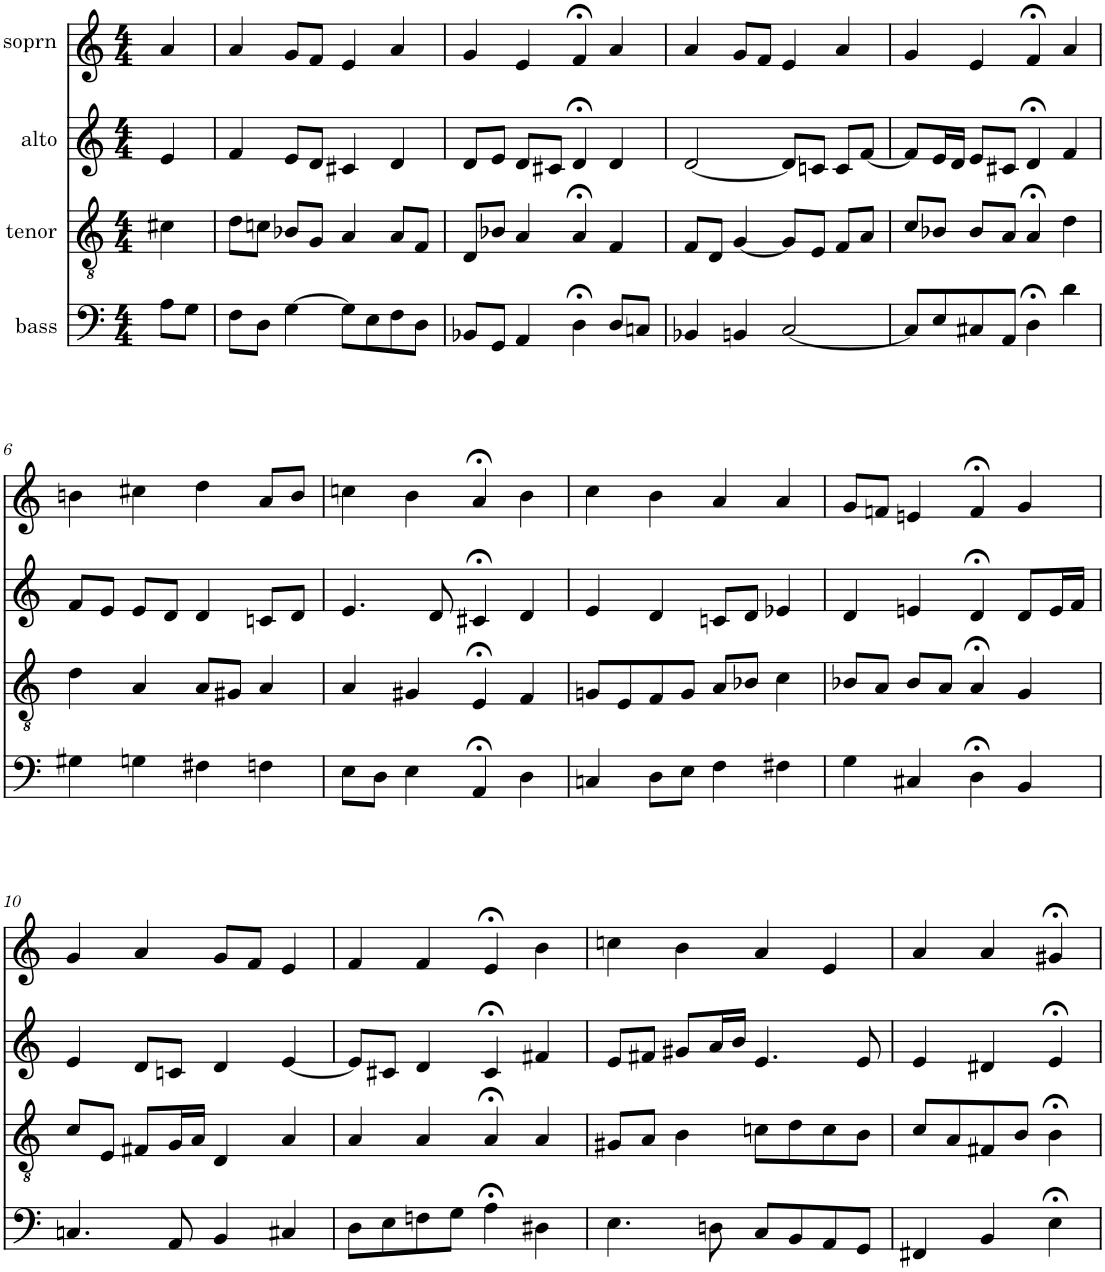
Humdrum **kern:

**kern	**kern	**kern	**kern
*part4	*part3	*part2	*part1
*staff4	*staff3	*staff2	*staff1
*I"bass	*I"tenor	*I"alto	*I"soprn
*clefF4	*clefGv2	*clefG2	*clefG2
*k[]	*k[]	*k[]	*k[]
*M4/4	*M4/4	*M4/4	*M4/4
=1	=1	=1	=1
8A\L	4c#X\	4e/	4a/
8G\J	.	.	.
=2	=2	=2	=2
8F\L	8d\L	4f/	4a/
8D\J	8cn\J	.	.
[4G\	8B-X/L	8e/L	8g/L
.	8G/J	8d/J	8f/J
8G\L]	4A/	4c#X/	4e/
8E\	.	.	.
8F\	8A/L	4d/	4a/
8D\J	8F/J	.	.
=3	=3	=3	=3
8BB-X/L	8D/L	8d/L	4g/
8GG/J	8B-X/J	8e/J	.
4AA/	4A/	8d/L	4e/
.	.	8c#X/J	.
4D;<\	4A;</	4d;</	4f;</
8D/L	4F/	4d/	4a/
8Cn/J	.	.	.
=4	=4	=4	=4
4BB-X/	8F/L	[2d/	4a/
.	8D/J	.	.
4BBn/	[4G/	.	8g/L
.	.	.	8f/J
[2C/	8G/L]	8d/L]	4e/
.	8E/J	8cn/J	.
.	8F/L	8c/L	4a/
.	8A/J	[8f/J	.
=5	=5	=5	=5
8C/L]	8c/L	8f/L]	4g/
8E/	8B-X/J	16e/L	.
.	.	16d/JJ	.
8C#X/	8B-/L	8e/L	4e/
8AA/J	8A/J	8c#X/J	.
4D;<\	4A;</	4d;</	4f;</
4d\	4d\	4f/	4a/
!!LO:LB:g=z
=6	=6	=6	=6
4G#X\	4d\	8f/L	4bn\
.	.	8e/J	.
4Gn\	4A/	8e/L	4cc#X\
.	.	8d/J	.
4F#X\	8A/L	4d/	4dd\
.	8G#X/J	.	.
4Fn\	4A/	8cn/L	8a/L
.	.	8d/J	8b/J
=7	=7	=7	=7
8E\L	4A/	4.e/	4ccn\
8D\J	.	.	.
4E\	4G#X/	.	4b\
.	.	8d/	.
4AA;</	4E;</	4c#X;</	4a;</
4D\	4F/	4d/	4b\
=8	=8	=8	=8
4Cn/	8Gn/L	4e/	4cc\
.	8E/	.	.
8D\L	8F/	4d/	4b\
8E\J	8G/J	.	.
4F\	8A/L	8cn/L	4a/
.	8B-X/J	8d/J	.
4F#X\	4c\	4e-X/	4a/
=9	=9	=9	=9
4G\	8B-X/L	4d/	8g/L
.	8A/J	.	8fn/J
4C#X/	8B-/L	4en/	4en/
.	8A/J	.	.
4D;<\	4A;</	4d;</	4f;</
4BB/	4G/	8d/L	4g/
.	.	16e/L	.
.	.	16f/JJ	.
!!LO:LB:g=z
=10	=10	=10	=10
4.Cn/	8c/L	4e/	4g/
.	8E/J	.	.
.	8F#X/L	8d/L	4a/
8AA/	16G/L	8cn/J	.
.	16A/JJ	.	.
4BB/	4D/	4d/	8g/L
.	.	.	8f/J
4C#X/	4A/	[4e/	4e/
=11	=11	=11	=11
8D\L	4A/	8e/L]	4f/
8E\	.	8c#X/J	.
8Fn\	4A/	4d/	4f/
8G\J	.	.	.
4A;<\	4A;</	4c#;</	4e;</
4D#X\	4A/	4f#X/	4b\
=12	=12	=12	=12
4.E\	8G#X/L	8e/L	4ccn\
.	8A/J	8f#X/J	.
.	4B\	8g#X/L	4b\
8Dn\	.	16a/L	.
.	.	16b/JJ	.
8C/L	8cn\L	4.e/	4a/
8BB/	8d\	.	.
8AA/	8c\	.	4e/
8GG/J	8B\J	8e/	.
=13	=13	=13	=13
4FF#X/	8c/L	4e/	4a/
.	8A/	.	.
4BB/	8F#X/	4d#X/	4a/
.	8B/J	.	.
4E;<\	4B;<\	4e;</	4g#X;</
=	=	=	=
*-	*-	*-	*-
